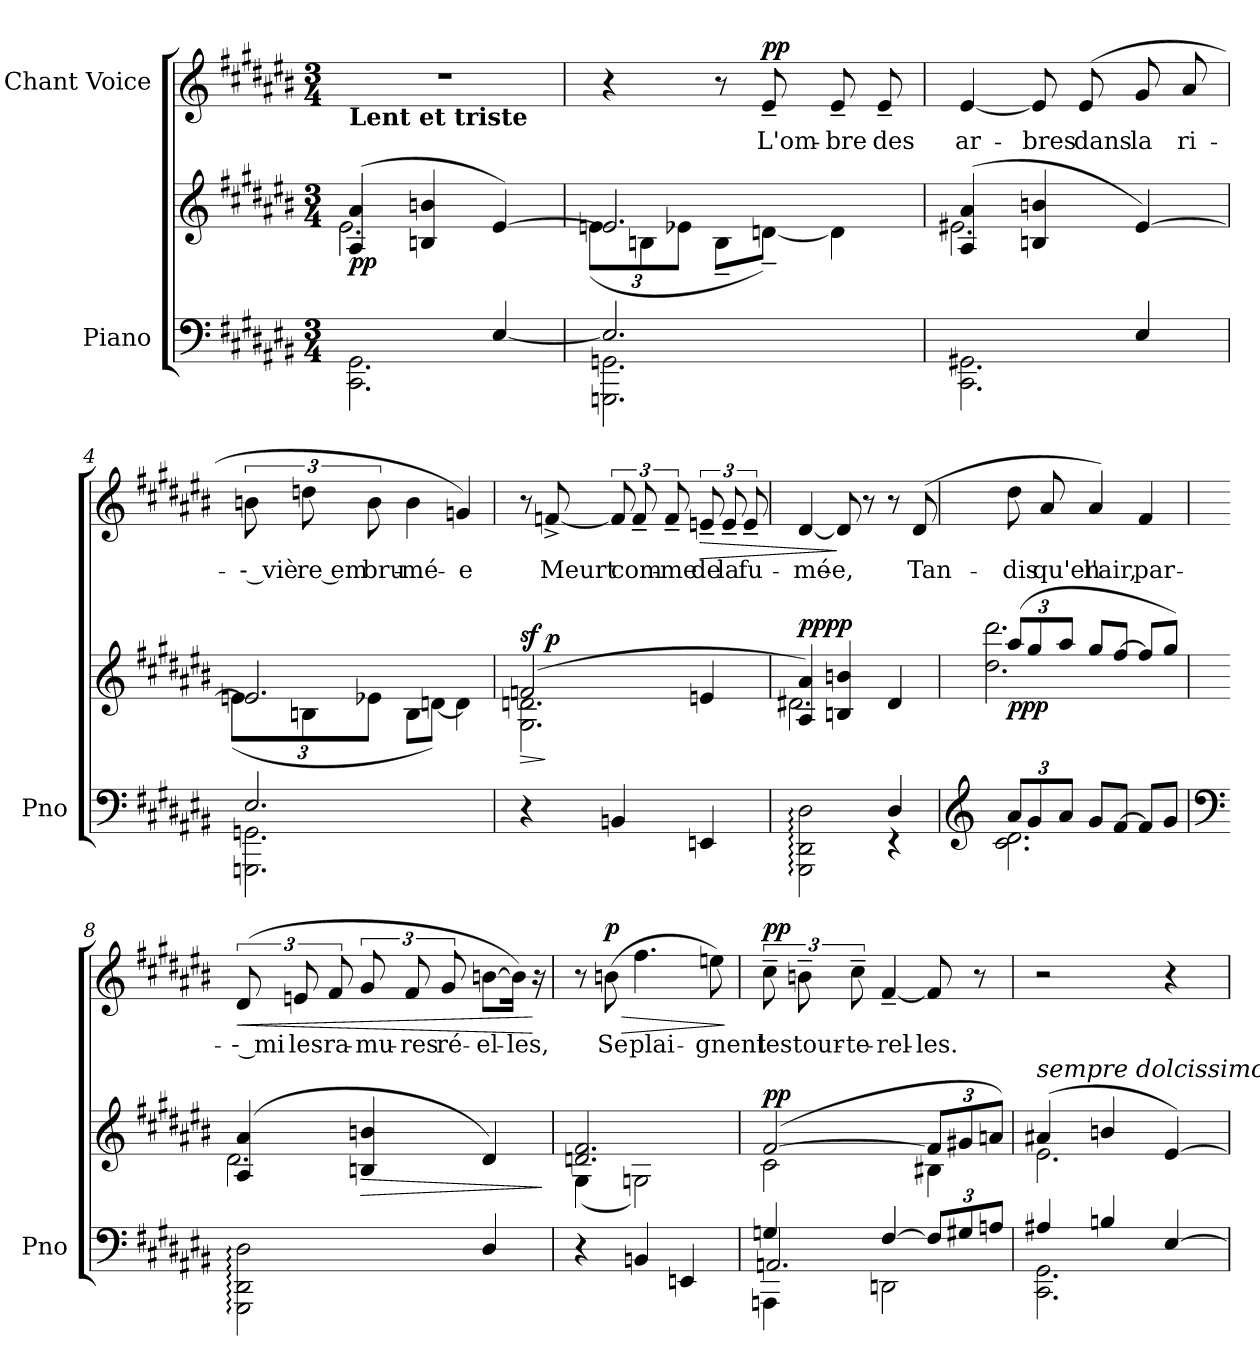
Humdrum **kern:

**kern	**kern	**dynam	**kern	**text	**dynam
*part2	*part2	*part2	*part1	*part1	*part1
*staff3	*staff2	*staff2/3	*staff1	*staff1	*staff1
*I"Piano	*	*	*I"Chant Voice	*	*
*I'Pno	*	*	*	*	*
*clefF4	*clefG2	*	*clefG2	*	*
*k[f#c#g#d#a#e#b#]	*k[f#c#g#d#a#e#b#]	*	*k[f#c#g#d#a#e#b#]	*	*
*M3/4	*M3/4	*	*M3/4	*	*
=1	=1	=1	=1	=1	=1
*^	*^	*	*	*	*
!	!	!	!	!	!LO:TX:b:B:t=Lent et triste	!	!
!	!	!	!	!LO:DY:b	!	!	!
2.CC#\ 2.GG#\	2ryy	(4A#/ 4a#/	2.e#\	pp	2.r	.	.
.	.	4Bn/ 4bn/	.	.	.	.	.
.	[4E#/	[4e#/)	.	.	.	.	.
=2	=2	=2	=2	=2	=2	=2	=2
2.E#/]	2.GGGn\ 2.GGn\	2.e#/]	(>12en\L	.	4r	.	.
.	.	.	12Bn\	.	.	.	.
.	.	.	12e-X\J	.	.	.	.
.	.	.	8B~>\L	.	8r	.	.
!	!	!	!	!	!	!	!LO:DY:a
.	.	.	[>8dn~>\J)	.	8e#~>/	L'om-	pp
.	.	.	4d\]	.	8e#~>/	-bre	.
.	.	.	.	.	8e#~>/	des	.
=3	=3	=3	=3	=3	=3	=3	=3
2.CC#\ 2.GG#X\	2ryy	((<4A#/ 4a#/	2.e#X\	.	[4e#/	ar-	.
.	.	4Bn/ 4bn/	.	.	8e#/]	-bres	.
.	.	.	.	.	(8e#/	dans	.
.	4E#/)	[4e#/)	.	.	8g#/	la	.
.	.	.	.	.	8a#/	ri-	.
=4	=4	=4	=4	=4	=4	=4	=4
2.E#/	2.GGGn\ 2.GGn\	2.e#/]	(>12en\L	.	12bn\	-- viè-	.
.	.	.	12Bn\	.	12ddn\	-re em-	.
.	.	.	12e-X\J	.	12b\	-bru-	.
.	.	.	8B\L	.	4b\	-mé-	.
.	.	.	[>8dn\J)	.	.	.	.
.	.	.	4d\]	.	4gn/)	-e	.
*v	*v	*	*	*	*	*	*
=5	=5	=5	=5	=5	=5	=5
!	!	!	!LO:HP:b	!	!	!
*	*	*^	*	*	*	*
!	!	!	!	!LO:DY:n=1:a	!	!	!
4r	(2fn/	2.G#\ 2.dn\	8ryy	> sf	8r	.	.
!	!	!	!	!LO:DY:n=2:a	!	!	!
.	.	.	8ryy	] p	[8fn^>/	Meurt	.
4BBn/	.	.	2ryy	.	12f/]	.	.
.	.	.	.	.	12f~>/	com-	.
.	.	.	.	.	12f~>/	-me	.
!	!	!	!	!	!	!	!LO:HP:b
4EEn/	4en/	.	.	.	12en~>/	de	>
.	.	.	.	.	12e~>/	la	.
.	.	.	.	.	12e~>/	fu-	.
*	*	*v	*v	*	*	*	*
=6	=6	=6	=6	=6	=6	=6
*^	*	*	*	*	*	*
!	!	!	!	!LO:DY:b=2	!	!	!
!	!	!	!	!LO:DY:n=1:a	!	!	!
2GGG#\:: 2DD#\:: 2D#\::	2ryy	(<(4A#/ 4a#/)	2.d#X\	pp pp	[4d#/	-mé-	.
.	.	4Bn/ 4bn/	.	.	8d#/]	-e,	]
.	.	.	.	.	8r	.	.
4D#/))	4r	4d#/	.	.	8r	.	.
.	.	.	.	.	(>8d#/	Tan-	.
=7	=7	=7	=7	=7	=7	=7	=7
*clefG2	*	*	*	*	*	*	*
*Xbrackettup	*	*Xbrackettup	*	*	*	*	*
!	!	!	!	!LO:DY:b	!	!	!
12a#/L	2.c#\ 2.d#\	(12aa#/L	2.dd#\ 2.ddd#\	ppp	8dd#\	-dis	.
12g#/	.	12gg#/	.	.	.	.	.
.	.	.	.	.	8a#/	qu'en	.
12a#/J	.	12aa#/J	.	.	.	.	.
8g#/L	.	8gg#/L	.	.	4a#/)	l'air,	.
[<8f#/J	.	[<8ff#/J	.	.	.	.	.
8f#/L]	.	8ff#/L]	.	.	4f#/	par-	.
8g#/J	.	8gg#/J)	.	.	.	.	.
*v	*v	*	*	*	*	*	*
=8	=8	=8	=8	=8	=8	=8
*clefF4	*	*	*	*	*	*
!	!	!	!	!	!	!LO:HP:b
2GGG#\:: 2DD#\:: 2D#\::	((<4A#/ 4a#/	2.d#\	.	(12d#/	-- mi	<
.	.	.	.	12en/	les	.
.	.	.	.	12f#/	ra-	.
!	!	!	!LO:HP:b	!	!	!
.	4Bn/ 4bn/	.	>	12g#/	-mu-	.
.	.	.	.	12f#/	-res	.
.	.	.	.	12g#/	ré-	.
4D#/)	4d#/)	.	.	[8bn\L	-el-	.
.	.	.	.	16b\Jk])	-les,	.
.	.	.	.	16r	.	[
*	*v	*v	*	*	*	*
.	.	]	.	.	.
=9	=9	=9	=9	=9	=9
*	*^	*	*	*	*
4r	2.dn/ 2.f#/	(4G#\	.	8r	.	.
!	!	!	!	!	!	!LO:HP:b
!	!	!	!	!	!	!LO:DY:n=1:a
.	.	.	.	(8bn\	Se	> p
4BBn/	.	2Gn\)	.	4.ff#\	plai-	.
4EEn/	.	.	.	.	.	.
.	.	.	.	8een\)	-gnent	.
*	*v	*v	*	*	*	*
.	.	.	.	.	]
=10	=10	=10	=10	=10	=10
*^	*^	*	*	*	*
*	*^	*	*	*	*	*	*
!	!	!	!	!	!LO:DY:a	!	!	!LO:DY:a
4Gn/	2.AAn/	4AAAn\	([>2f#/	2c#\	pp	12cc#~\	les	pp
.	.	.	.	.	.	12bn~\	tour-	.
.	.	.	.	.	.	12cc#~\	-te-	.
[4F#/	.	2DDn\	.	.	.	[4f#~>/	-rel-	.
12F#/L]	.	.	12f#/L]	4B#X\	.	8f#/]	-les.	.
12G#X/	.	.	12g#X/	.	.	.	.	.
.	.	.	.	.	.	8r	.	.
12An/J	.	.	12an/J)	.	.	.	.	.
*	*v	*v	*	*	*	*	*	*
=11	=11	=11	=11	=11	=11	=11	=11
!	!	!LO:TX:i:t=sempre dolcissimo	!	!	!	!	!
4A#X/	2.CC#\ 2.GG#\	(4a#X/	2.e#\	.	2r	.	.
4Bn/	.	4bn/	.	.	.	.	.
[<4E#/	.	[4e#/)	.	.	4r	.	.
*v	*v	*	*	*	*	*	*
*	*v	*v	*	*	*	*
=	=	=	=	=	=
*-	*-	*-	*-	*-	*-
